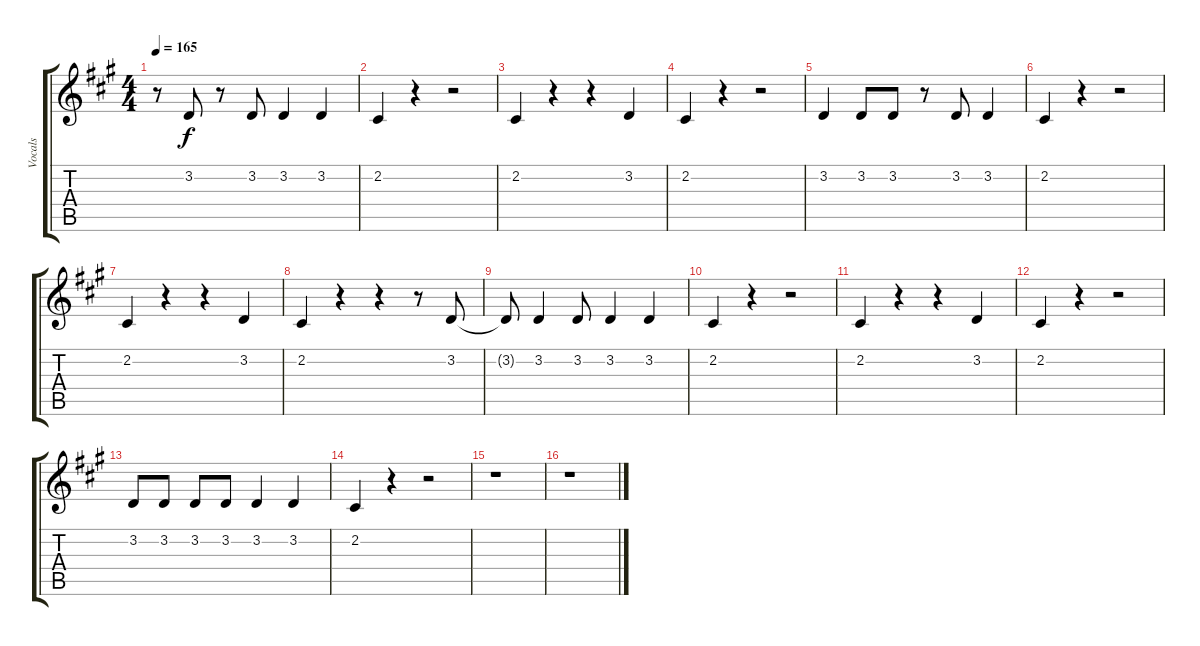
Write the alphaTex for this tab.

\track ("Vocals" "Vocals") {instrument trombone}
\staff {score tabs}
\tuning (E4 B3 G3 D3 A2 E2) {hide}
\ts (4 4)
\tempo 165
\clef g2
\ks a
r.8{dy f} 3.2.8 r.8 3.2.8 3.2.4 3.2.4 |
2.2.4 r.4 r.2 |
2.2.4 r.4 r.4 3.2.4 |
2.2.4 r.4 r.2 |
3.2.4 3.2.8 3.2.8 r.8 3.2.8 3.2.4 |
2.2.4 r.4 r.2 |
2.2.4 r.4 r.4 3.2.4 |
2.2.4 r.4 r.4 r.8 3.2.8 |
3.2{t}.8 3.2.4 3.2.8 3.2.4 3.2.4 |
2.2.4 r.4 r.2 |
2.2.4 r.4 r.4 3.2.4 |
2.2.4 r.4 r.2 |
3.2.8 3.2.8 3.2.8 3.2.8 3.2.4 3.2.4 |
2.2.4 r.4 r.2 |
r.1 |
r.1
